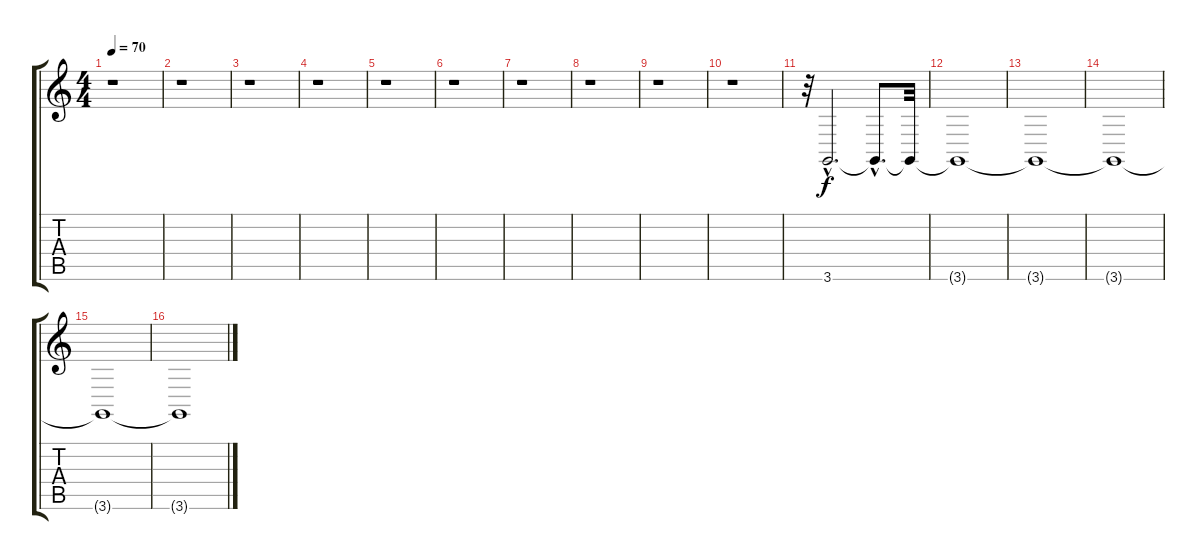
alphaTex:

\track "" {instrument piccolo}
\staff {score tabs}
\tuning (E4 B3 G3 D3 A2 E2) {hide}
\ts (4 4)
\tempo 70
\clef g2
\ks c
r.1{dy f} |
r.1 |
r.1 |
r.1 |
r.1 |
r.1 |
r.1 |
r.1 |
r.1 |
r.1 |
r.32 3.6{hac}.2{d} 3.6{hac t}.8{d} 3.6{t}.32 |
3.6{t}.1 |
3.6{t}.1 |
3.6{t}.1 |
3.6{t}.1 |
3.6{t}.1
